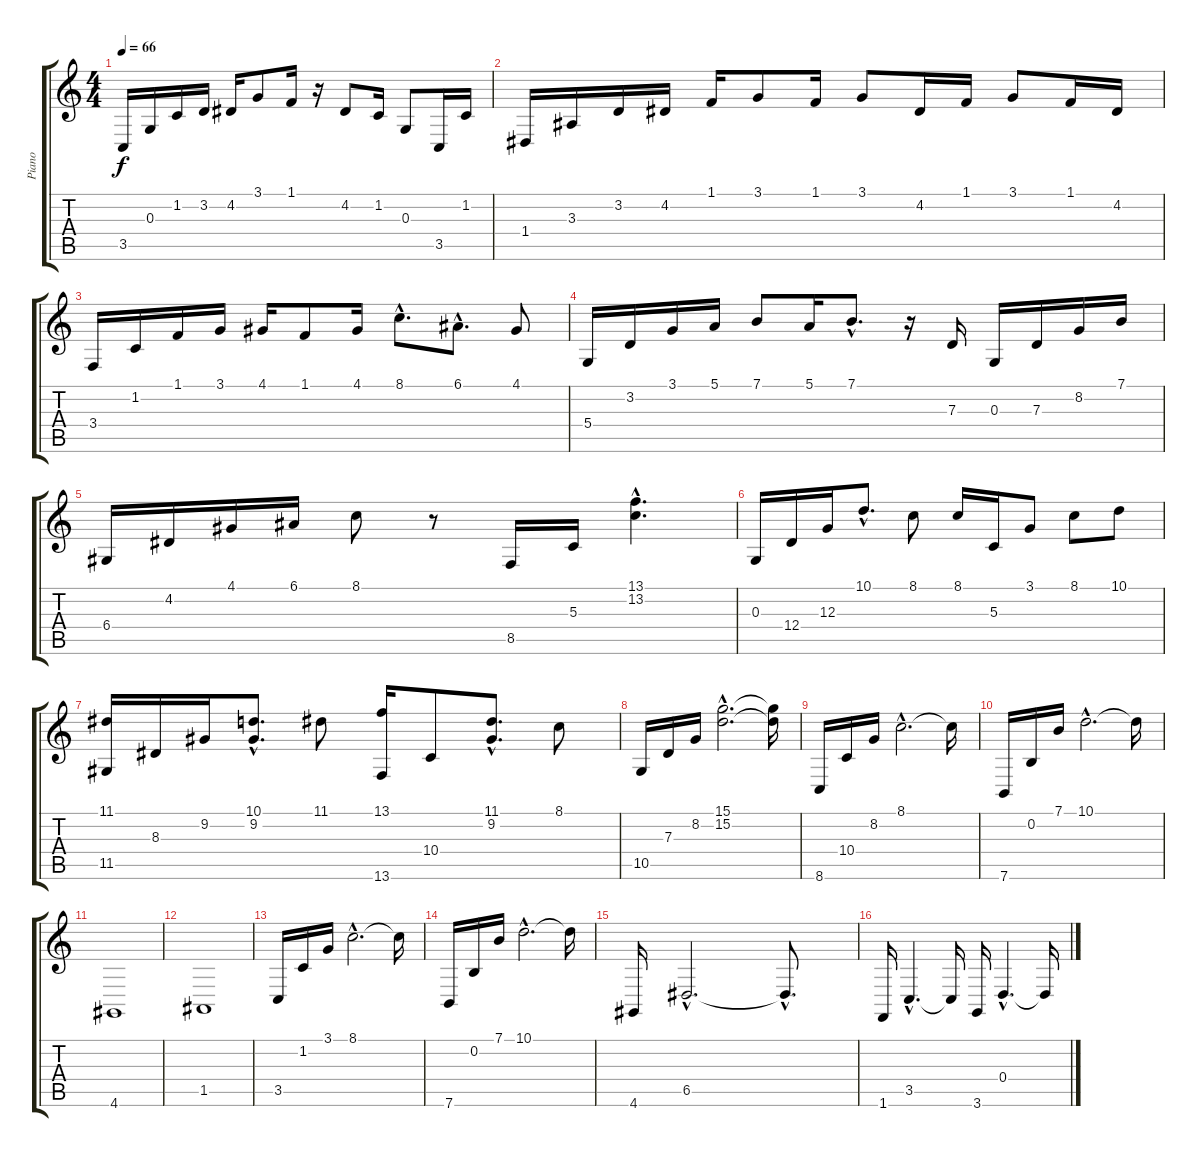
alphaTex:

\track ("Piano" "Piano") {instrument acousticgrandpiano}
\staff {score tabs}
\tuning (E4 B3 G3 D3 A2 E2) {hide}
\ts (4 4)
\tempo 66
\clef g2
\ks c
3.5.16{dy f} 0.3.16 1.2.16 3.2.16 4.2.16 3.1.8 1.1.16 r.16 4.2.8 1.2.16 0.3.8 3.5.16 1.2.16 |
1.4.16 3.3.16 3.2.16 4.2.16 1.1.16 3.1.8 1.1.16 3.1.8 4.2.16 1.1.16 3.1.8 1.1.16 4.2.16 |
3.4.16 1.2.16 1.1.16 3.1.16 4.1.16 1.1.8 4.1.16 8.1{hac}.8{d} 6.1{hac}.8{d} 4.1.8 |
5.4.16 3.2.16 3.1.16 5.1.16 7.1.8 5.1.16 7.1{hac}.8{d} r.16 7.3.16 0.3.16 7.3.16 8.2.16 7.1.16 |
6.4.16 4.2.16 4.1.16 6.1.16 8.1.8 r.8 8.5.16 5.3.16 (13.1{hac} 13.2{hac}).4{d} |
0.3.16 12.4.16 12.3.16 10.1{hac}.8{d} 8.1.8 8.1.16 5.3.16 3.1.8 8.1.8 10.1.8 |
(11.1 11.5).16 8.3.16 9.2.16 (10.1{hac} 9.2{hac}).8{d} 11.1.8 (13.1 13.6).16 10.4.8 (11.1{hac} 9.2{hac}).8{d} 8.1.8 |
10.5.16 7.3.16 8.2.16 (15.1{hac} 15.2{hac}).2{d} (15.1{t} 15.2{t}).16 |
8.6.16 10.4.16 8.2.16 8.1{hac}.2{d} 8.1{t}.16 |
7.6.16 0.2.16 7.1.16 10.1{hac}.2{d} 10.1{t}.16 |
4.6.1 |
1.5.1 |
3.5.16 1.2.16 3.1.16 8.1{hac}.2{d} 8.1{t}.16 |
7.6.16 0.2.16 7.1.16 10.1{hac}.2{d} 10.1{t}.16 |
4.6.16 6.5{hac}.2{d} 6.5{hac t}.8{d} |
1.6.16 3.5{hac}.4{d} 3.5{t}.16 3.6.16 0.4{hac}.4{d} 0.4{t}.16
